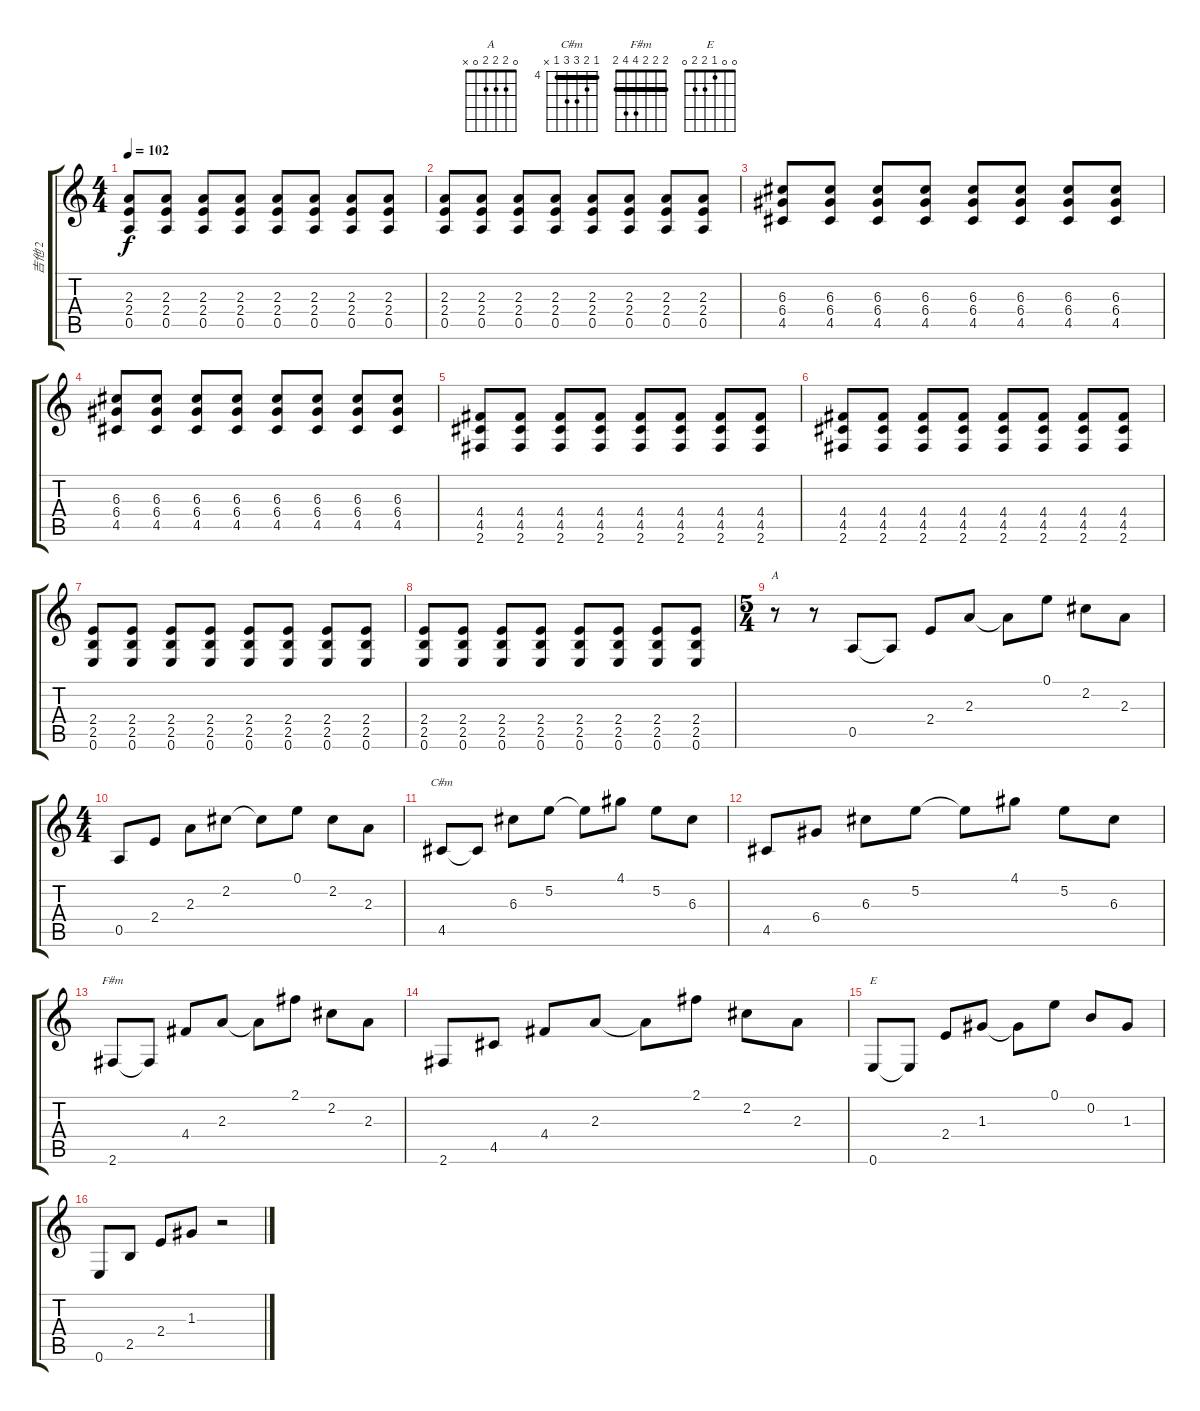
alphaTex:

\track ("吉他 2" "吉他 2") {instrument acousticguitarsteel}
\staff {score tabs}
\tuning (E4 B3 G3 D3 A2 E2) {hide}
\chord ("A" 0 2 2 2 0 x)
\chord ("C#m" 4 5 6 6 4 x) {firstfret 4 barre 4}
\chord ("F#m" 2 2 2 4 4 2) {barre 2}
\chord ("E" 0 0 1 2 2 0)
\ts (4 4)
\tempo 102
\clef g2
\ks c
(2.3 2.4 0.5).8{dy f volume 13 instrument overdrivenguitar} (2.3 2.4 0.5).8 (2.3 2.4 0.5).8 (2.3 2.4 0.5).8 (2.3 2.4 0.5).8 (2.3 2.4 0.5).8 (2.3 2.4 0.5).8 (2.3 2.4 0.5).8 |
(2.3 2.4 0.5).8 (2.3 2.4 0.5).8 (2.3 2.4 0.5).8 (2.3 2.4 0.5).8 (2.3 2.4 0.5).8 (2.3 2.4 0.5).8 (2.3 2.4 0.5).8 (2.3 2.4 0.5).8 |
(6.3 6.4 4.5).8 (6.3 6.4 4.5).8 (6.3 6.4 4.5).8 (6.3 6.4 4.5).8 (6.3 6.4 4.5).8 (6.3 6.4 4.5).8 (6.3 6.4 4.5).8 (6.3 6.4 4.5).8 |
(6.3 6.4 4.5).8 (6.3 6.4 4.5).8 (6.3 6.4 4.5).8 (6.3 6.4 4.5).8 (6.3 6.4 4.5).8 (6.3 6.4 4.5).8 (6.3 6.4 4.5).8 (6.3 6.4 4.5).8 |
(4.4 4.5 2.6).8 (4.4 4.5 2.6).8 (4.4 4.5 2.6).8 (4.4 4.5 2.6).8 (4.4 4.5 2.6).8 (4.4 4.5 2.6).8 (4.4 4.5 2.6).8 (4.4 4.5 2.6).8 |
(4.4 4.5 2.6).8 (4.4 4.5 2.6).8 (4.4 4.5 2.6).8 (4.4 4.5 2.6).8 (4.4 4.5 2.6).8 (4.4 4.5 2.6).8 (4.4 4.5 2.6).8 (4.4 4.5 2.6).8 |
(2.4 2.5 0.6).8 (2.4 2.5 0.6).8 (2.4 2.5 0.6).8 (2.4 2.5 0.6).8 (2.4 2.5 0.6).8 (2.4 2.5 0.6).8 (2.4 2.5 0.6).8 (2.4 2.5 0.6).8 |
(2.4 2.5 0.6).8 (2.4 2.5 0.6).8 (2.4 2.5 0.6).8 (2.4 2.5 0.6).8 (2.4 2.5 0.6).8 (2.4 2.5 0.6).8 (2.4 2.5 0.6).8 (2.4 2.5 0.6).8 |
\ts (5 4)
r.8{ch "A" instrument acousticguitarsteel} r.8 0.5.8 0.5{t}.8 2.4.8 2.3.8 2.3{t}.8 0.1.8 2.2.8 2.3.8 |
\ts (4 4)
0.5.8 2.4.8 2.3.8 2.2.8 2.2{t}.8 0.1.8 2.2.8 2.3.8 |
4.5.8{ch "C#m"} 4.5{t}.8 6.3.8 5.2.8 5.2{t}.8 4.1.8 5.2.8 6.3.8 |
4.5.8 6.4.8 6.3.8 5.2.8 5.2{t}.8 4.1.8 5.2.8 6.3.8 |
2.6.8{ch "F#m"} 2.6{t}.8 4.4.8 2.3.8 2.3{t}.8 2.1.8 2.2.8 2.3.8 |
2.6.8 4.5.8 4.4.8 2.3.8 2.3{t}.8 2.1.8 2.2.8 2.3.8 |
0.6.8{ch "E"} 0.6{t}.8 2.4.8 1.3.8 1.3{t}.8 0.1.8 0.2.8 1.3.8 |
0.6.8 2.5.8 2.4.8 1.3.8 r.2
